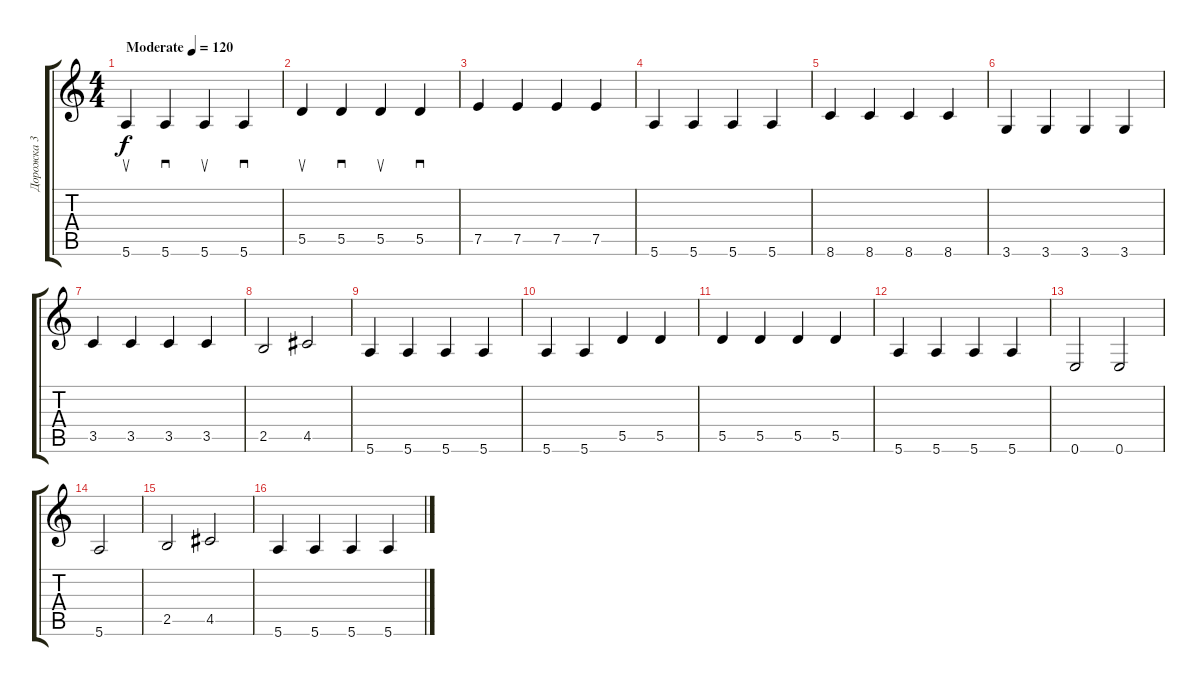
\track ("Дорожка 3" "Дорожка 3") {instrument electricbassfinger}
\staff {score tabs}
\tuning (E4 B3 G3 D3 A2 E2) {hide}
\ts (4 4)
\tempo (120 "Moderate")
\clef g2
\ks c
5.6.4{su dy f instrument electricbassfinger} 5.6.4{sd} 5.6.4{su} 5.6.4{sd} |
5.5.4{su} 5.5.4{sd} 5.5.4{su} 5.5.4{sd} |
7.5.4 7.5.4 7.5.4 7.5.4 |
5.6.4 5.6.4 5.6.4 5.6.4 |
8.6.4 8.6.4 8.6.4 8.6.4 |
3.6.4 3.6.4 3.6.4 3.6.4 |
3.5.4 3.5.4 3.5.4 3.5.4 |
2.5.2 4.5.2 |
5.6.4 5.6.4 5.6.4 5.6.4 |
5.6.4 5.6.4 5.5.4 5.5.4 |
5.5.4 5.5.4 5.5.4 5.5.4 |
5.6.4 5.6.4 5.6.4 5.6.4 |
0.6.2 0.6.2 |
5.6.2 |
2.5.2 4.5.2 |
5.6.4 5.6.4 5.6.4 5.6.4
